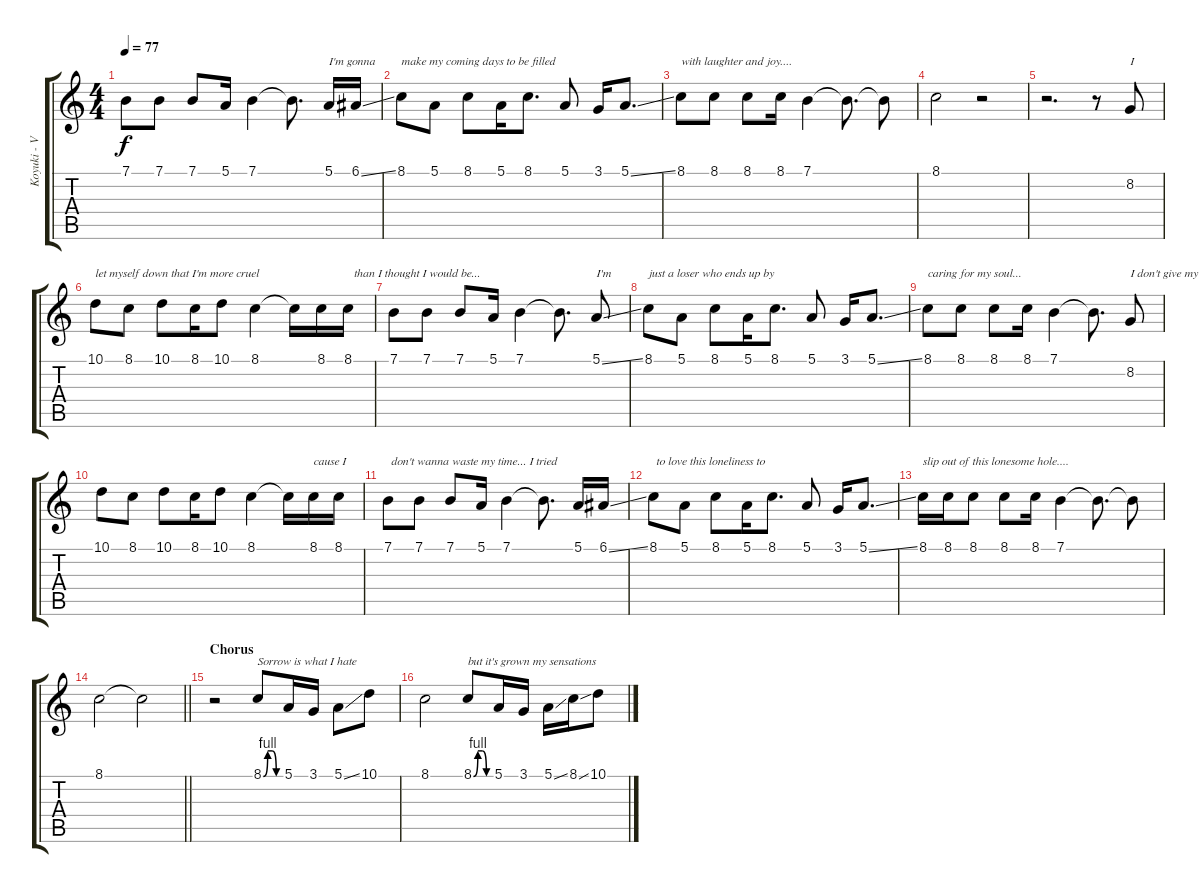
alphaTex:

\track ("Koyuki - Vocals" "Koyuki - V") {instrument sopranosax}
\staff {score tabs}
\tuning (E4 B3 G3 D3 A2 E2) {hide}
\ts (4 4)
\tempo 77
\clef g2
\ks c
7.1.8{dy f} 7.1.8 7.1.8 5.1.16 7.1.4 7.1{t}.8{d} 5.1.16{txt "I'm gonna"} 6.1{ss}.16 |
8.1.8{txt "make my coming days to be filled"} 5.1.8 8.1.8 5.1.16 8.1.8{d} 5.1.8 3.1.16 5.1{ss}.8{d} |
8.1.8{txt "with laughter and joy...."} 8.1.8 8.1.8 8.1.16 7.1.4 7.1{t}.8{d} 7.1{t}.8 |
8.1.2 r.2 |
r.2{d} r.8 8.2.8{txt "I"} |
10.1.8{txt "let myself down that I'm more cruel"} 8.1.8 10.1.8 8.1.16 10.1.8 8.1.4 8.1{t}.16 8.1.16 8.1.16{txt "  than I thought I would be..."} |
7.1.8 7.1.8 7.1.8 5.1.16 7.1.4 7.1{t}.8{d} 5.1{ss}.8{txt "I'm"} |
8.1.8{txt "just a loser who ends up by"} 5.1.8 8.1.8 5.1.16 8.1.8{d} 5.1.8 3.1.16 5.1{ss}.8{d} |
8.1.8{txt "caring for my soul..."} 8.1.8 8.1.8 8.1.16 7.1.4 7.1{t}.8{d} 8.2.8{txt "I don't give my heart to no one"} |
10.1.8 8.1.8 10.1.8 8.1.16 10.1.8 8.1.4 8.1{t}.16 8.1.16{txt "cause I"} 8.1.16 |
7.1.8{txt " don't wanna waste my time... I tried"} 7.1.8 7.1.8 5.1.16 7.1.4 7.1{t}.8{d} 5.1.16 6.1{ss}.16 |
8.1.8{txt " to love this loneliness to"} 5.1.8 8.1.8 5.1.16 8.1.8{d} 5.1.8 3.1.16 5.1{ss}.8{d} |
8.1.16{txt "slip out of this lonesome hole...."} 8.1.16 8.1.8 8.1.8 8.1.16 7.1.4 7.1{t}.8{d} 7.1{t}.8 |
\barLineRight lightlight
8.1.2 8.1{t}.2 |
\section ("" "Chorus")
r.2 8.1{be (custom 0 0 15 4 30 4 45 0 60 0)}.8{txt "Sorrow is what I hate"} 5.1.16 3.1.16 5.1{ss}.8 10.1.8 |
8.1.2 8.1{be (custom 0 0 15 4 30 4 45 0 60 0)}.8{txt "but it's grown my sensations"} 5.1.16 3.1.16 5.1{ss}.16 8.1{ss}.16 10.1.8
